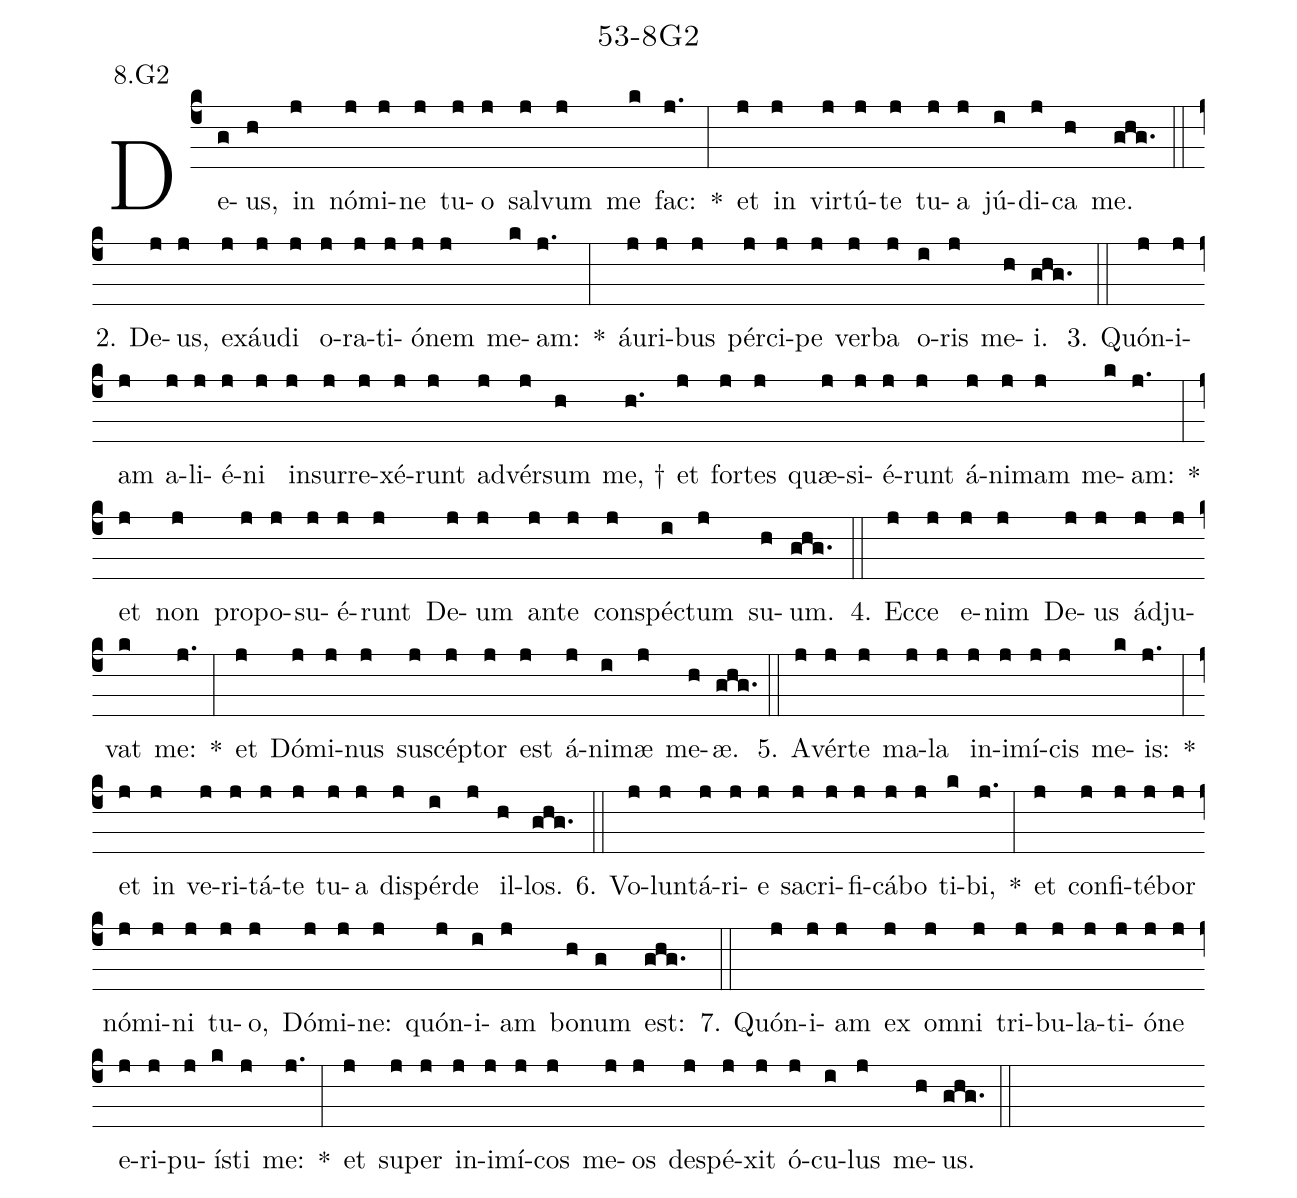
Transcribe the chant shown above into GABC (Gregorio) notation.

name: 53-8G2;
annotation: 8.G2;
%%
(c4)De(g)us,(h) in(j) nó(j)mi(j)ne(j) tu(j)o(j) sal(j)vum(j) me(k) fac:(j.) *(:) et(j) in(j) vir(j)tú(j)te(j) tu(j)a(j) jú(i)di(j)ca(h) me.(ghg.) (::)
2. De(j)us,(j) ex(j)áu(j)di(j) o(j)ra(j)ti(j)ó(j)nem(j) me(k)am:(j.) *(:) áu(j)ri(j)bus(j) pér(j)ci(j)pe(j) ver(j)ba(j) o(i)ris(j) me(h)i.(ghg.) (::)
3. Quón(j)i(j)am(j) a(j)li(j)é(j)ni(j) in(j)sur(j)re(j)xé(j)runt(j) ad(j)vér(j)sum(h) me, †(h.) et(j) for(j)tes(j) quæ(j)si(j)é(j)runt(j) á(j)ni(j)mam(j) me(k)am:(j.) *(:) et(j) non(j) pro(j)po(j)su(j)é(j)runt(j) De(j)um(j) an(j)te(j) con(j)spéc(i)tum(j) su(h)um.(ghg.) (::)
4. Ec(j)ce(j) e(j)nim(j) De(j)us(j) ád(j)ju(j)vat(k) me:(j.) *(:) et(j) Dó(j)mi(j)nus(j) su(j)scép(j)tor(j) est(j) á(j)ni(i)mæ(j) me(h)æ.(ghg.) (::)
5. A(j)vér(j)te(j) ma(j)la(j) in(j)i(j)mí(j)cis(j) me(k)is:(j.) *(:) et(j) in(j) ve(j)ri(j)tá(j)te(j) tu(j)a(j) dis(j)pér(i)de(j) il(h)los.(ghg.) (::)
6. Vo(j)lun(j)tá(j)ri(j)e(j) sa(j)cri(j)fi(j)cá(j)bo(j) ti(k)bi,(j.) *(:) et(j) con(j)fi(j)té(j)bor(j) nó(j)mi(j)ni(j) tu(j)o,(j) Dó(j)mi(j)ne:(j) quón(j)i(i)am(j) bo(h)num(g) est:(ghg.) (::)
7. Quón(j)i(j)am(j) ex(j) om(j)ni(j) tri(j)bu(j)la(j)ti(j)ó(j)ne(j) e(j)ri(j)pu(j)ís(k)ti(j) me:(j.) *(:) et(j) su(j)per(j) in(j)i(j)mí(j)cos(j) me(j)os(j) de(j)spé(j)xit(j) ó(j)cu(i)lus(j) me(h)us.(ghg.) (::)
